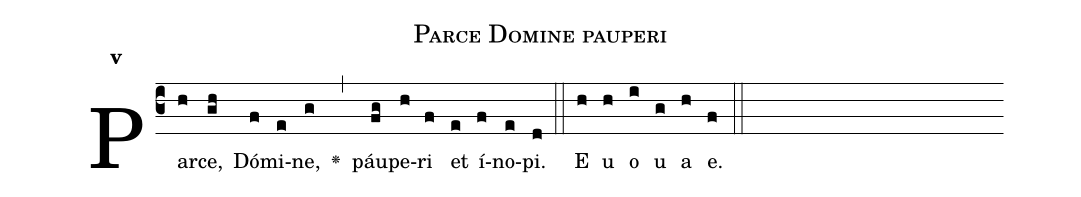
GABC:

name:Parce Domine pauperi;
office-part:Antiphona;
mode:5;
%%
initial-style: 1;
name: Parce Domine pauperi;
book: Antiphonae & Responsoria/Tomus III, p. 54;
occasion: Psalterium Hebdomada II Feria V;
office-part: Vesperae Ant 2;
user-notes: ;
commentary: ;
annotation: 5a;
centering-scheme: english;
fontsize: 12;
font: OFLSortsMillGoudy;
height: 11;
width: 4.5;
%%
(c3)Par(h)ce,(gh) Dó(f)mi(e)ne,(g) <v>\greheightstar</v>(,) páu(fg)pe(h)ri(f) et(e) í(f)no(e)pi.(d) (::)
E(h) u(h) o(i) u(g) a(h) e.(f) (::)
